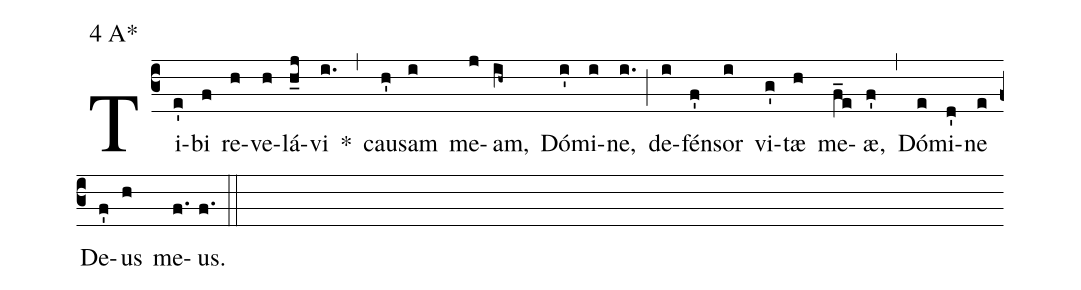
mode:4 A*;
%%
(c3) Ti(e')bi(f) re(h)ve(h)lá(h_j)vi(i.) *(,) cau(h')sam(i) me(j)am,(ih~) Dó(i')mi(i)ne,(i.) (;) de(i)fén(f')sor(i) vi(g')tæ(h) me(f_e)æ,(f') (,) Dó(e)mi(d')ne(e) De(f')us(h) me(f.)us.(f.) (::)
